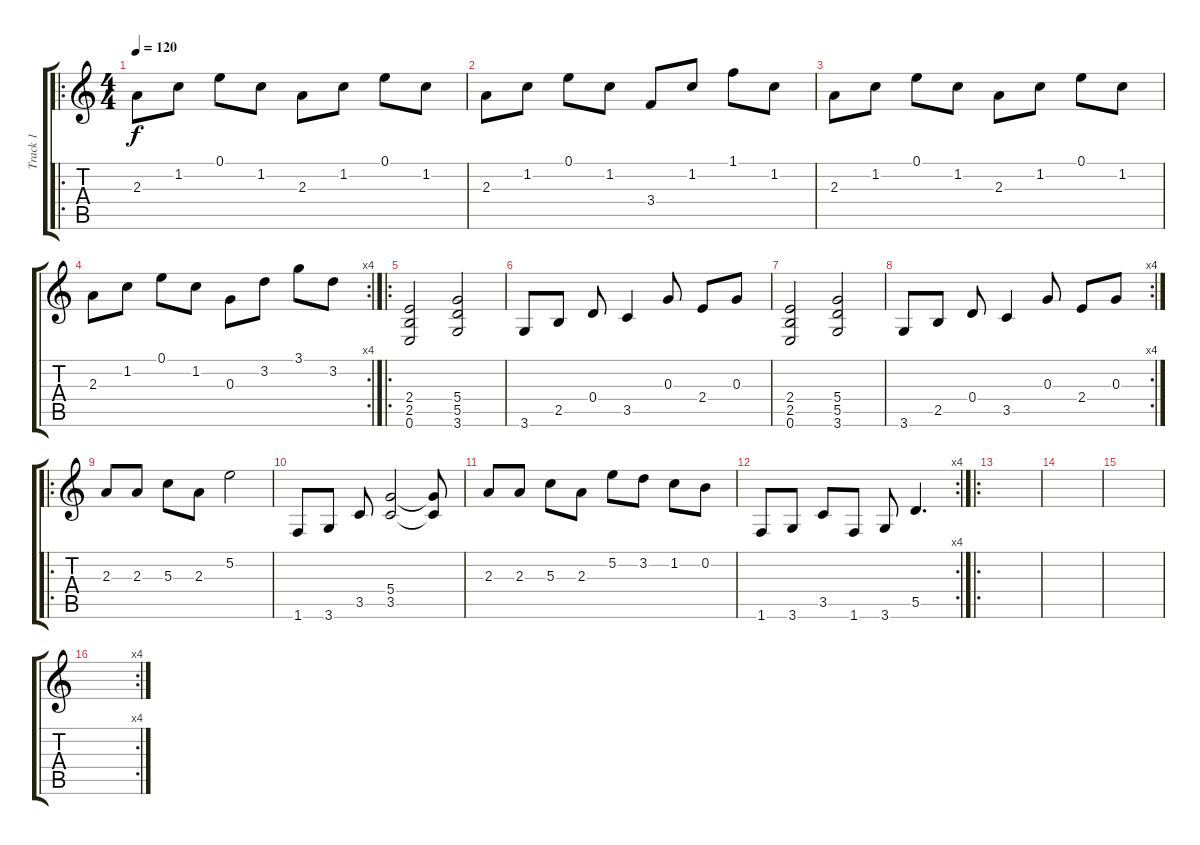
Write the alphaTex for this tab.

\track ("Track 1" "Track 1") {instrument distortionguitar}
\staff {score tabs}
\tuning (E4 B3 G3 D3 A2 E2) {hide}
\ro
\ts (4 4)
\tempo 120
\clef g2
\ks c
2.3.8{dy f} 1.2.8 0.1.8 1.2.8 2.3.8 1.2.8 0.1.8 1.2.8 |
2.3.8 1.2.8 0.1.8 1.2.8 3.4.8 1.2.8 1.1.8 1.2.8 |
2.3.8 1.2.8 0.1.8 1.2.8 2.3.8 1.2.8 0.1.8 1.2.8 |
\rc 4
2.3.8 1.2.8 0.1.8 1.2.8 0.3.8 3.2.8 3.1.8 3.2.8 |
\ro
(2.4 2.5 0.6).2 (5.4 5.5 3.6).2 |
3.6.8 2.5.8 0.4.8 3.5.4 0.3.8 2.4.8 0.3.8 |
(2.4 2.5 0.6).2 (5.4 5.5 3.6).2 |
\rc 4
3.6.8 2.5.8 0.4.8 3.5.4 0.3.8 2.4.8 0.3.8 |
\ro
2.3.8 2.3.8 5.3.8 2.3.8 5.2.2 |
1.6.8 3.6.8 3.5.8 (5.4 3.5).2 (5.4{t} 3.5{t}).8 |
2.3.8 2.3.8 5.3.8 2.3.8 5.2.8 3.2.8 1.2.8 0.2.8 |
\rc 4
1.6.8 3.6.8 3.5.8 1.6.8 3.6.8 5.5.4{d} |
\ro
|
|
|
\rc 4
